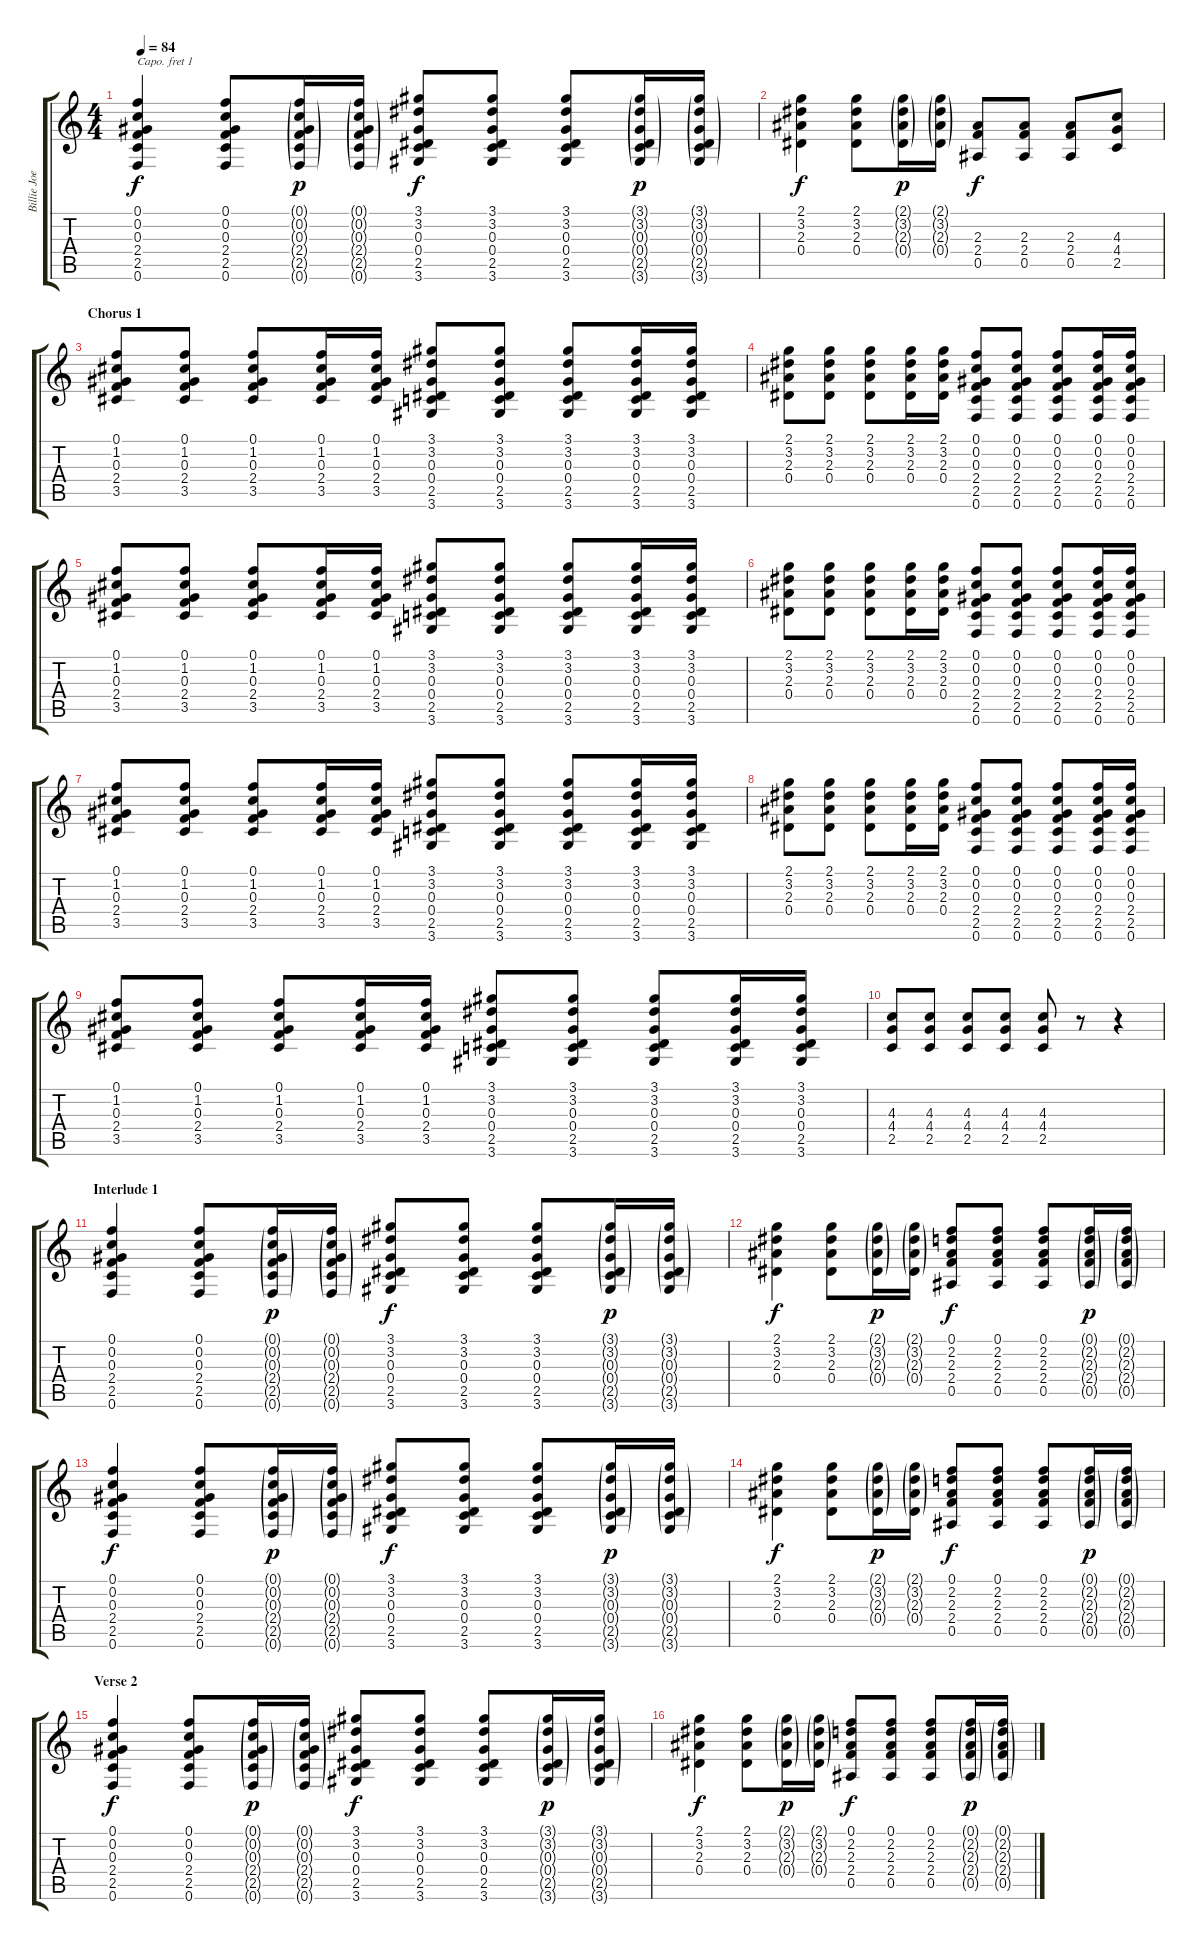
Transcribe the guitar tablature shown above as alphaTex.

\track ("Billie Joe Amrstrong - Rhythm 3" "Billie Joe") {instrument acousticguitarsteel}
\staff {score tabs}
\capo 1
\tuning (E4 B3 G3 D3 A2 E2) {hide}
\ts (4 4)
\tempo 84
\clef g2
\ks c
(0.1 0.2 0.3 2.4 2.5 0.6).4{dy f} (0.1 0.2 0.3 2.4 2.5 0.6).8 (0.1{g} 0.2{g} 0.3{g} 2.4{g} 2.5{g} 0.6{g}).16{dy p} (0.1{g} 0.2{g} 0.3{g} 2.4{g} 2.5{g} 0.6{g}).16 (3.1 3.2 0.3 0.4 2.5 3.6).8{dy f} (3.1 3.2 0.3 0.4 2.5 3.6).8 (3.1 3.2 0.3 0.4 2.5 3.6).8 (3.1{g} 3.2{g} 0.3{g} 0.4{g} 2.5{g} 3.6{g}).16{dy p} (3.1{g} 3.2{g} 0.3{g} 0.4{g} 2.5{g} 3.6{g}).16 |
(2.1 3.2 2.3 0.4).4{dy f} (2.1 3.2 2.3 0.4).8 (2.1{g} 3.2{g} 2.3{g} 0.4{g}).16{dy p} (2.1{g} 3.2{g} 2.3{g} 0.4{g}).16 (2.3 2.4 0.5).8{dy f} (2.3 2.4 0.5).8 (2.3 2.4 0.5).8 (4.3 4.4 2.5).8 |
\section ("" "Chorus 1")
(0.1 1.2 0.3 2.4 3.5).8 (0.1 1.2 0.3 2.4 3.5).8 (0.1 1.2 0.3 2.4 3.5).8 (0.1 1.2 0.3 2.4 3.5).16 (0.1 1.2 0.3 2.4 3.5).16 (3.1 3.2 0.3 0.4 2.5 3.6).8 (3.1 3.2 0.3 0.4 2.5 3.6).8 (3.1 3.2 0.3 0.4 2.5 3.6).8 (3.1 3.2 0.3 0.4 2.5 3.6).16 (3.1 3.2 0.3 0.4 2.5 3.6).16 |
(2.1 3.2 2.3 0.4).8 (2.1 3.2 2.3 0.4).8 (2.1 3.2 2.3 0.4).8 (2.1 3.2 2.3 0.4).16 (2.1 3.2 2.3 0.4).16 (0.1 0.2 0.3 2.4 2.5 0.6).8 (0.1 0.2 0.3 2.4 2.5 0.6).8 (0.1 0.2 0.3 2.4 2.5 0.6).8 (0.1 0.2 0.3 2.4 2.5 0.6).16 (0.1 0.2 0.3 2.4 2.5 0.6).16 |
(0.1 1.2 0.3 2.4 3.5).8 (0.1 1.2 0.3 2.4 3.5).8 (0.1 1.2 0.3 2.4 3.5).8 (0.1 1.2 0.3 2.4 3.5).16 (0.1 1.2 0.3 2.4 3.5).16 (3.1 3.2 0.3 0.4 2.5 3.6).8 (3.1 3.2 0.3 0.4 2.5 3.6).8 (3.1 3.2 0.3 0.4 2.5 3.6).8 (3.1 3.2 0.3 0.4 2.5 3.6).16 (3.1 3.2 0.3 0.4 2.5 3.6).16 |
(2.1 3.2 2.3 0.4).8 (2.1 3.2 2.3 0.4).8 (2.1 3.2 2.3 0.4).8 (2.1 3.2 2.3 0.4).16 (2.1 3.2 2.3 0.4).16 (0.1 0.2 0.3 2.4 2.5 0.6).8 (0.1 0.2 0.3 2.4 2.5 0.6).8 (0.1 0.2 0.3 2.4 2.5 0.6).8 (0.1 0.2 0.3 2.4 2.5 0.6).16 (0.1 0.2 0.3 2.4 2.5 0.6).16 |
(0.1 1.2 0.3 2.4 3.5).8 (0.1 1.2 0.3 2.4 3.5).8 (0.1 1.2 0.3 2.4 3.5).8 (0.1 1.2 0.3 2.4 3.5).16 (0.1 1.2 0.3 2.4 3.5).16 (3.1 3.2 0.3 0.4 2.5 3.6).8 (3.1 3.2 0.3 0.4 2.5 3.6).8 (3.1 3.2 0.3 0.4 2.5 3.6).8 (3.1 3.2 0.3 0.4 2.5 3.6).16 (3.1 3.2 0.3 0.4 2.5 3.6).16 |
(2.1 3.2 2.3 0.4).8 (2.1 3.2 2.3 0.4).8 (2.1 3.2 2.3 0.4).8 (2.1 3.2 2.3 0.4).16 (2.1 3.2 2.3 0.4).16 (0.1 0.2 0.3 2.4 2.5 0.6).8 (0.1 0.2 0.3 2.4 2.5 0.6).8 (0.1 0.2 0.3 2.4 2.5 0.6).8 (0.1 0.2 0.3 2.4 2.5 0.6).16 (0.1 0.2 0.3 2.4 2.5 0.6).16 |
(0.1 1.2 0.3 2.4 3.5).8 (0.1 1.2 0.3 2.4 3.5).8 (0.1 1.2 0.3 2.4 3.5).8 (0.1 1.2 0.3 2.4 3.5).16 (0.1 1.2 0.3 2.4 3.5).16 (3.1 3.2 0.3 0.4 2.5 3.6).8 (3.1 3.2 0.3 0.4 2.5 3.6).8 (3.1 3.2 0.3 0.4 2.5 3.6).8 (3.1 3.2 0.3 0.4 2.5 3.6).16 (3.1 3.2 0.3 0.4 2.5 3.6).16 |
(4.3 4.4 2.5).8 (4.3 4.4 2.5).8 (4.3 4.4 2.5).8 (4.3 4.4 2.5).8 (4.3 4.4 2.5).8 r.8 r.4 |
\section ("" "Interlude 1")
(0.1 0.2 0.3 2.4 2.5 0.6).4 (0.1 0.2 0.3 2.4 2.5 0.6).8 (0.1{g} 0.2{g} 0.3{g} 2.4{g} 2.5{g} 0.6{g}).16{dy p} (0.1{g} 0.2{g} 0.3{g} 2.4{g} 2.5{g} 0.6{g}).16 (3.1 3.2 0.3 0.4 2.5 3.6).8{dy f} (3.1 3.2 0.3 0.4 2.5 3.6).8 (3.1 3.2 0.3 0.4 2.5 3.6).8 (3.1{g} 3.2{g} 0.3{g} 0.4{g} 2.5{g} 3.6{g}).16{dy p} (3.1{g} 3.2{g} 0.3{g} 0.4{g} 2.5{g} 3.6{g}).16 |
(2.1 3.2 2.3 0.4).4{dy f} (2.1 3.2 2.3 0.4).8 (2.1{g} 3.2{g} 2.3{g} 0.4{g}).16{dy p} (2.1{g} 3.2{g} 2.3{g} 0.4{g}).16 (0.1 2.2 2.3 2.4 0.5).8{dy f} (0.1 2.2 2.3 2.4 0.5).8 (0.1 2.2 2.3 2.4 0.5).8 (0.1{g} 2.2{g} 2.3{g} 2.4{g} 0.5{g}).16{dy p} (0.1{g} 2.2{g} 2.3{g} 2.4{g} 0.5{g}).16 |
(0.1 0.2 0.3 2.4 2.5 0.6).4{dy f} (0.1 0.2 0.3 2.4 2.5 0.6).8 (0.1{g} 0.2{g} 0.3{g} 2.4{g} 2.5{g} 0.6{g}).16{dy p} (0.1{g} 0.2{g} 0.3{g} 2.4{g} 2.5{g} 0.6{g}).16 (3.1 3.2 0.3 0.4 2.5 3.6).8{dy f} (3.1 3.2 0.3 0.4 2.5 3.6).8 (3.1 3.2 0.3 0.4 2.5 3.6).8 (3.1{g} 3.2{g} 0.3{g} 0.4{g} 2.5{g} 3.6{g}).16{dy p} (3.1{g} 3.2{g} 0.3{g} 0.4{g} 2.5{g} 3.6{g}).16 |
(2.1 3.2 2.3 0.4).4{dy f} (2.1 3.2 2.3 0.4).8 (2.1{g} 3.2{g} 2.3{g} 0.4{g}).16{dy p} (2.1{g} 3.2{g} 2.3{g} 0.4{g}).16 (0.1 2.2 2.3 2.4 0.5).8{dy f} (0.1 2.2 2.3 2.4 0.5).8 (0.1 2.2 2.3 2.4 0.5).8 (0.1{g} 2.2{g} 2.3{g} 2.4{g} 0.5{g}).16{dy p} (0.1{g} 2.2{g} 2.3{g} 2.4{g} 0.5{g}).16 |
\section ("" "Verse 2")
(0.1 0.2 0.3 2.4 2.5 0.6).4{dy f} (0.1 0.2 0.3 2.4 2.5 0.6).8 (0.1{g} 0.2{g} 0.3{g} 2.4{g} 2.5{g} 0.6{g}).16{dy p} (0.1{g} 0.2{g} 0.3{g} 2.4{g} 2.5{g} 0.6{g}).16 (3.1 3.2 0.3 0.4 2.5 3.6).8{dy f} (3.1 3.2 0.3 0.4 2.5 3.6).8 (3.1 3.2 0.3 0.4 2.5 3.6).8 (3.1{g} 3.2{g} 0.3{g} 0.4{g} 2.5{g} 3.6{g}).16{dy p} (3.1{g} 3.2{g} 0.3{g} 0.4{g} 2.5{g} 3.6{g}).16 |
(2.1 3.2 2.3 0.4).4{dy f} (2.1 3.2 2.3 0.4).8 (2.1{g} 3.2{g} 2.3{g} 0.4{g}).16{dy p} (2.1{g} 3.2{g} 2.3{g} 0.4{g}).16 (0.1 2.2 2.3 2.4 0.5).8{dy f} (0.1 2.2 2.3 2.4 0.5).8 (0.1 2.2 2.3 2.4 0.5).8 (0.1{g} 2.2{g} 2.3{g} 2.4{g} 0.5{g}).16{dy p} (0.1{g} 2.2{g} 2.3{g} 2.4{g} 0.5{g}).16
